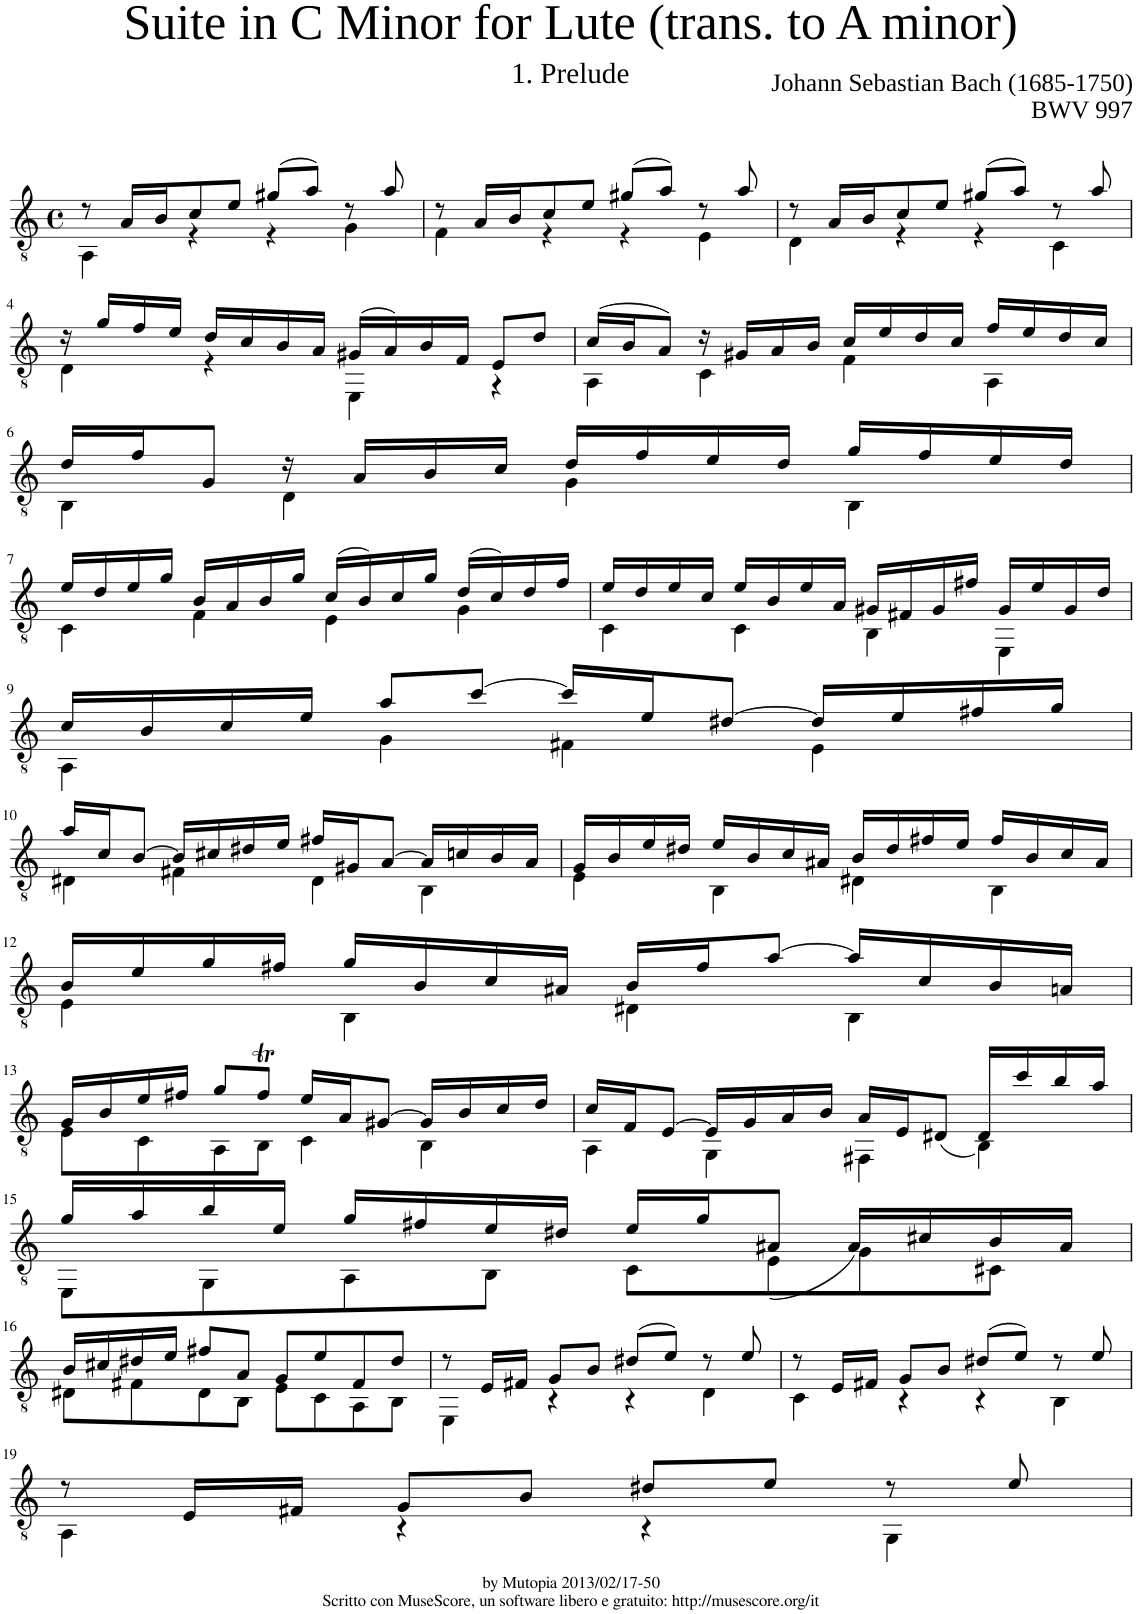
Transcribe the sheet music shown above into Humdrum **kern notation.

**kern
*part1
*staff1
*I"Chitarra
*clefGv2
*k[]
*M4/4
*met(c)
=1
*^
8r	4AA\
16A/LL	.
16B/J	.
8c/	4r
8e/J	.
(8g#X/L	4r
8a/J)	.
8r	4G\
8a/	.
=2	=2
8r	4F\
16A/LL	.
16B/J	.
8c/	4r
8e/J	.
(8g#X/L	4r
8a/J)	.
8r	4E\
8a/	.
=3	=3
8r	4D\
16A/LL	.
16B/J	.
8c/	4r
8e/J	.
(8g#X/L	4r
8a/J)	.
8r	4C\
8a/	.
!!LO:LB:g=z	!!
=4	=4
16r	4D\
16g/LL	.
16f/	.
16e/JJ	.
16d/LL	4r
16c/	.
16B/	.
16A/JJ	.
(16G#X/LL	4EE\
16A/)	.
16B/	.
16F/JJ	.
8E/L	4r
8d/J	.
=5	=5
(16c/LL	4AA\
16B/J	.
8A/J)	.
16r	4C\
16G#X/LL	.
16A/	.
16B/JJ	.
16c/LL	4F\
16e/	.
16d/	.
16c/JJ	.
16f/LL	4AA\
16e/	.
16d/	.
16c/JJ	.
!!LO:LB:g=z	!!
=6	=6
16d/LL	4BB\
16f/J	.
8G/J	.
16r	4D\
16A/LL	.
16B/	.
16c/JJ	.
16d/LL	4G\
16f/	.
16e/	.
16d/JJ	.
16g/LL	4BB\
16f/	.
16e/	.
16d/JJ	.
!!LO:LB:g=z	!!
=7	=7
16e/LL	4C\
16d/	.
16e/	.
16g/JJ	.
16B/LL	4F\
16A/	.
16B/	.
16g/JJ	.
(16c/LL	4E\
16B/)	.
16c/	.
16g/JJ	.
(16d/LL	4G\
16c/)	.
16d/	.
16f/JJ	.
=8	=8
16e/LL	4C\
16d/	.
16e/	.
16c/JJ	.
16e/LL	4C\
16B/	.
16e/	.
16A/JJ	.
16G#X/LL	4BB\
16F#X/	.
16G#/	.
16f#X/JJ	.
16G#/LL	4EE\
16e/	.
16G#/	.
16d/JJ	.
!!LO:LB:g=z	!!
=9	=9
16c/LL	4AA\
16B/	.
16c/	.
16e/JJ	.
8a/L	4G\
[8cc/J	.
16cc/LL]	4F#X\
16e/J	.
[8d#X/J	.
16d#/LL]	4E\
16e/	.
16f#X/	.
16g/JJ	.
!!LO:LB:g=z	!!
=10	=10
16a/LL	4D#X\
16c/J	.
[8B/J	.
16B/LL]	4F#X\
16c#X/	.
16d#X/	.
16e/JJ	.
16f#X/LL	4D#\
16G#X/J	.
[8A/J	.
16A/LL]	4BB\
16cn/	.
16B/	.
16A/JJ	.
=11	=11
16G/LL	4E\
16B/	.
16e/	.
16d#X/JJ	.
16e/LL	4BB\
16B/	.
16c/	.
16A#X/JJ	.
16B/LL	4D#X\
16d#/	.
16f#X/	.
16e/JJ	.
16f#/LL	4BB\
16B/	.
16c/	.
16A#/JJ	.
!!LO:LB:g=z	!!
=12	=12
16B/LL	4E\
16e/	.
16g/	.
16f#X/JJ	.
16g/LL	4BB\
16B/	.
16c/	.
16A#X/JJ	.
16B/LL	4D#X\
16f#/J	.
[8a/J	.
16a/LL]	4BB\
16c/	.
16B/	.
16An/JJ	.
!!LO:LB:g=z	!!
=13	=13
16G/LL	8E\L
16B/	.
16e/	8C\
16f#X/JJ	.
8g/L	8AA\
8f#t/J	8BB\J
16e/LL	4C\
16A/J	.
[8G#X/J	.
16G#/LL]	4BB\
16B/	.
16c/	.
16d/JJ	.
=14	=14
16c/LL	4AA\
16F/J	.
[8E/J	.
16E/LL]	4GG\
16G/	.
16A/	.
16B/JJ	.
16A/LL	4FF#X\
16E/J	.
(8D#X/J	.
16D#/LL	4BB\)
16cc/	.
16b/	.
16a/JJ	.
!!LO:LB:g=z	!!
=15	=15
16g/LL	8EE\L
16a/	.
16b/	8GG\
16e/JJ	.
16g/LL	8AA\
16f#X/	.
16e/	8BB\J
16d#X/JJ	.
16e/LL	8C\L
16g/J	.
8A#X/J	(8E\
(16A#/LL	8G\
16c#X/	.
16B/	8C#X\J
16A#/JJ	.
!!LO:LB:g=z	!!
=16	=16
16B/LL	8D#X\L
16c#X/	.
16d#X/	8F#X\
16e/JJ	.
8f#X/L	8D#\
8A/J	8BB\J
8G/L	8E\L
8e/	8C\
8F#/	8AA\
8d#/J	8BB\J
=17	=17
8r	4EE\
16E/LL	.
16F#X/JJ	.
8G/L	4r
8B/J	.
8d#X/L	4r
8e/J)	.
8r	4D\
8e/	.
=18	=18
8r	4C\
16E/LL	.
16F#X/JJ	.
8G/L	4r
8B/J	.
(8d#X/L	4r
8e/J)	.
8r	4BB\
8e/	.
!!LO:LB:g=z	!!
=19	=19
8r	4AA\
16E/LL	.
16F#X/JJ	.
8G/L	4r
8B/J	.
8d#X/L	4r
8e/J	.
8r	4GG\
8e/	.
*v	*v
=
*-
